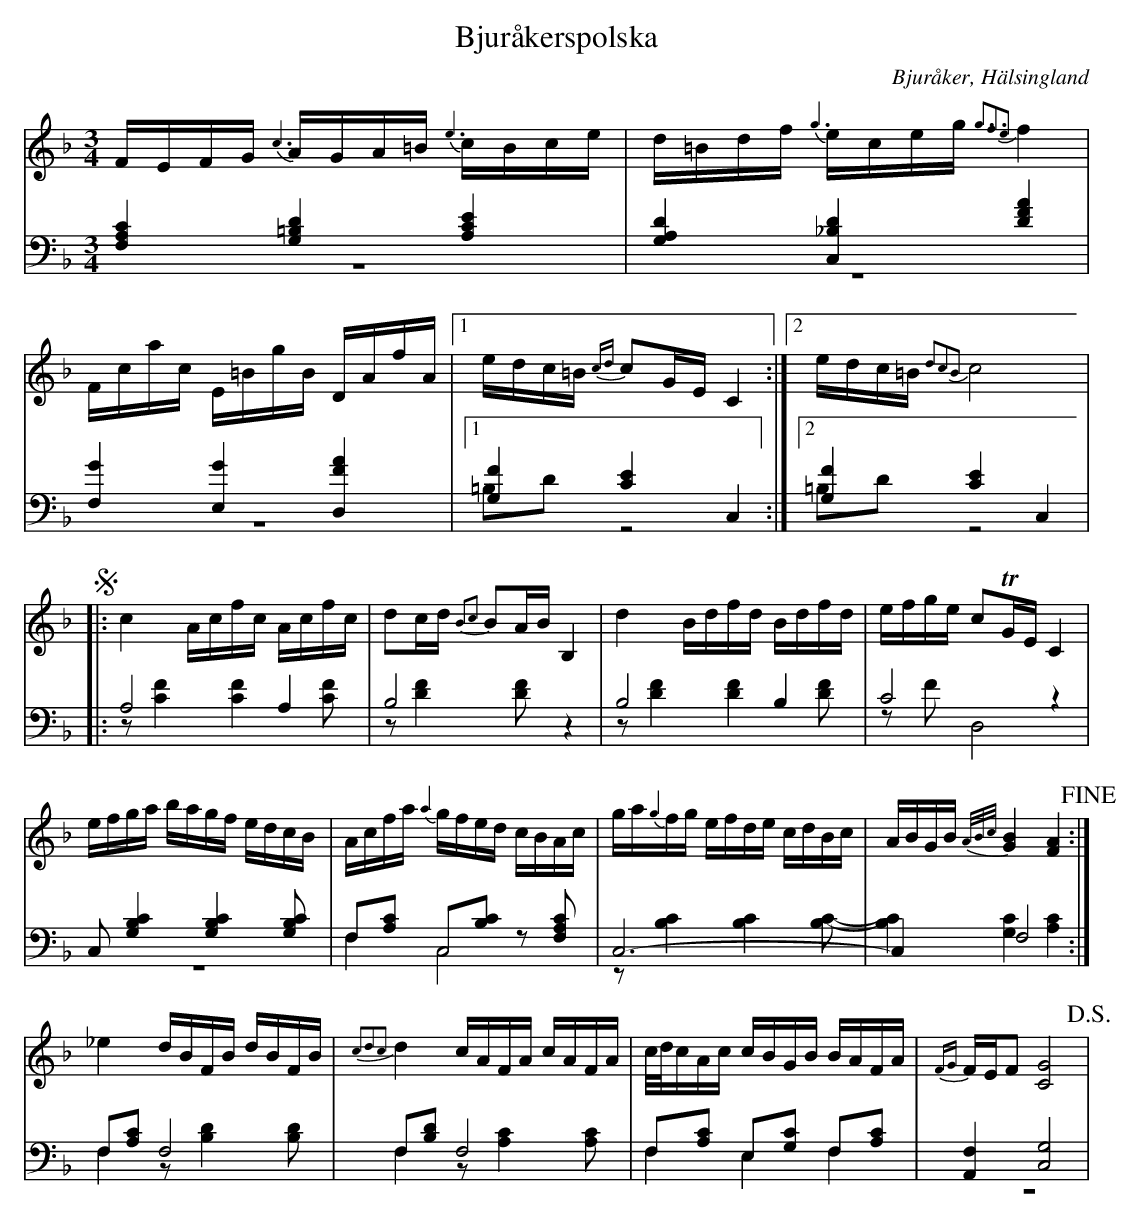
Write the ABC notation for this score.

X:1
T: Bjuråkerspolska
O: Bjuråker, Hälsingland
M: 3/4
L: 1/16
K: F
V:1
V:2
V:3 merge
V:1
FEFG {c3}AGA=B {e3}cBce|d=Bdf {g3}eceg {g3f3e2}f4|Fcac E=BgB DAfA|1 edc=B {cd}c2GE C4:|2 edc=B {d2c2B2}c8 |
!segno! |:c4 Acfc Acfc|d2cd {B2c2}B2AB B,4|d4 Bdfd Bdfd|efge c2TGE C4|
efga bagf edcB|Acfa {a2}gfed cBAc|ga{g2}fg efde cdBc|ABGB {A/B/c/}[G4B4] [F4A4] !fine!:|
_e4 dBFB dBFB|{c2d2c2}d4 cAFA cAFA|c/d/cAc cBGB BAFA|{FG}FEF2 [C8G8] !D.S.!|
V:2 clef=bass
[F,4A,4C4] [G,4=B,4D4] [A,4C4E4]|[G,4A,4D4] [C,4_B,4D4] [D4F4A4]|[F,4G4] [E,4G4] [D,4F4A4]|1 [G,4F4] [C4E4] C,4:|2 [G,4F4] [C4E4] C,4 |
|:A,8 A,4|B,8 z4|B,8  B,4|C8 z4|
C,2 [G,4B,4C4] [G,4B,4C4] [G,2B,2C2]|F,2[A,2C2] C,2[B,2C2] z2 [F,2A,2C2]|C,12-|C,4 F,8:|
F,2[A,2C2] F,8|F,2[B,2D2] F,8|F,2[A,2C2] E,2[G,2C2] F,2[A,2C2]|[A,,4F,4] [C,8G,8] |
V:3 clef=bass
z12|z12|z12|1 =B,2D2 z8:|2 =B,2D2 z8|
|:z2 [C4F4] [C4F4] [C2F2]|z2 [D4F4] [D2F2] z4|z2 [D4F4] [D4F4] [D2F2]|z2 F2 D,8|
z12|F,4 C,8|z2 [B,4C4] [B,4C4] [B,2C2]-|[B,4C4] [G,4C4] [A,4C4]:|
F,4 z2 [B,4D4] [B,2D2]|F,4 z2 [A,4C4] [A,2C2]|F,4 E,4 F,4|z12|
